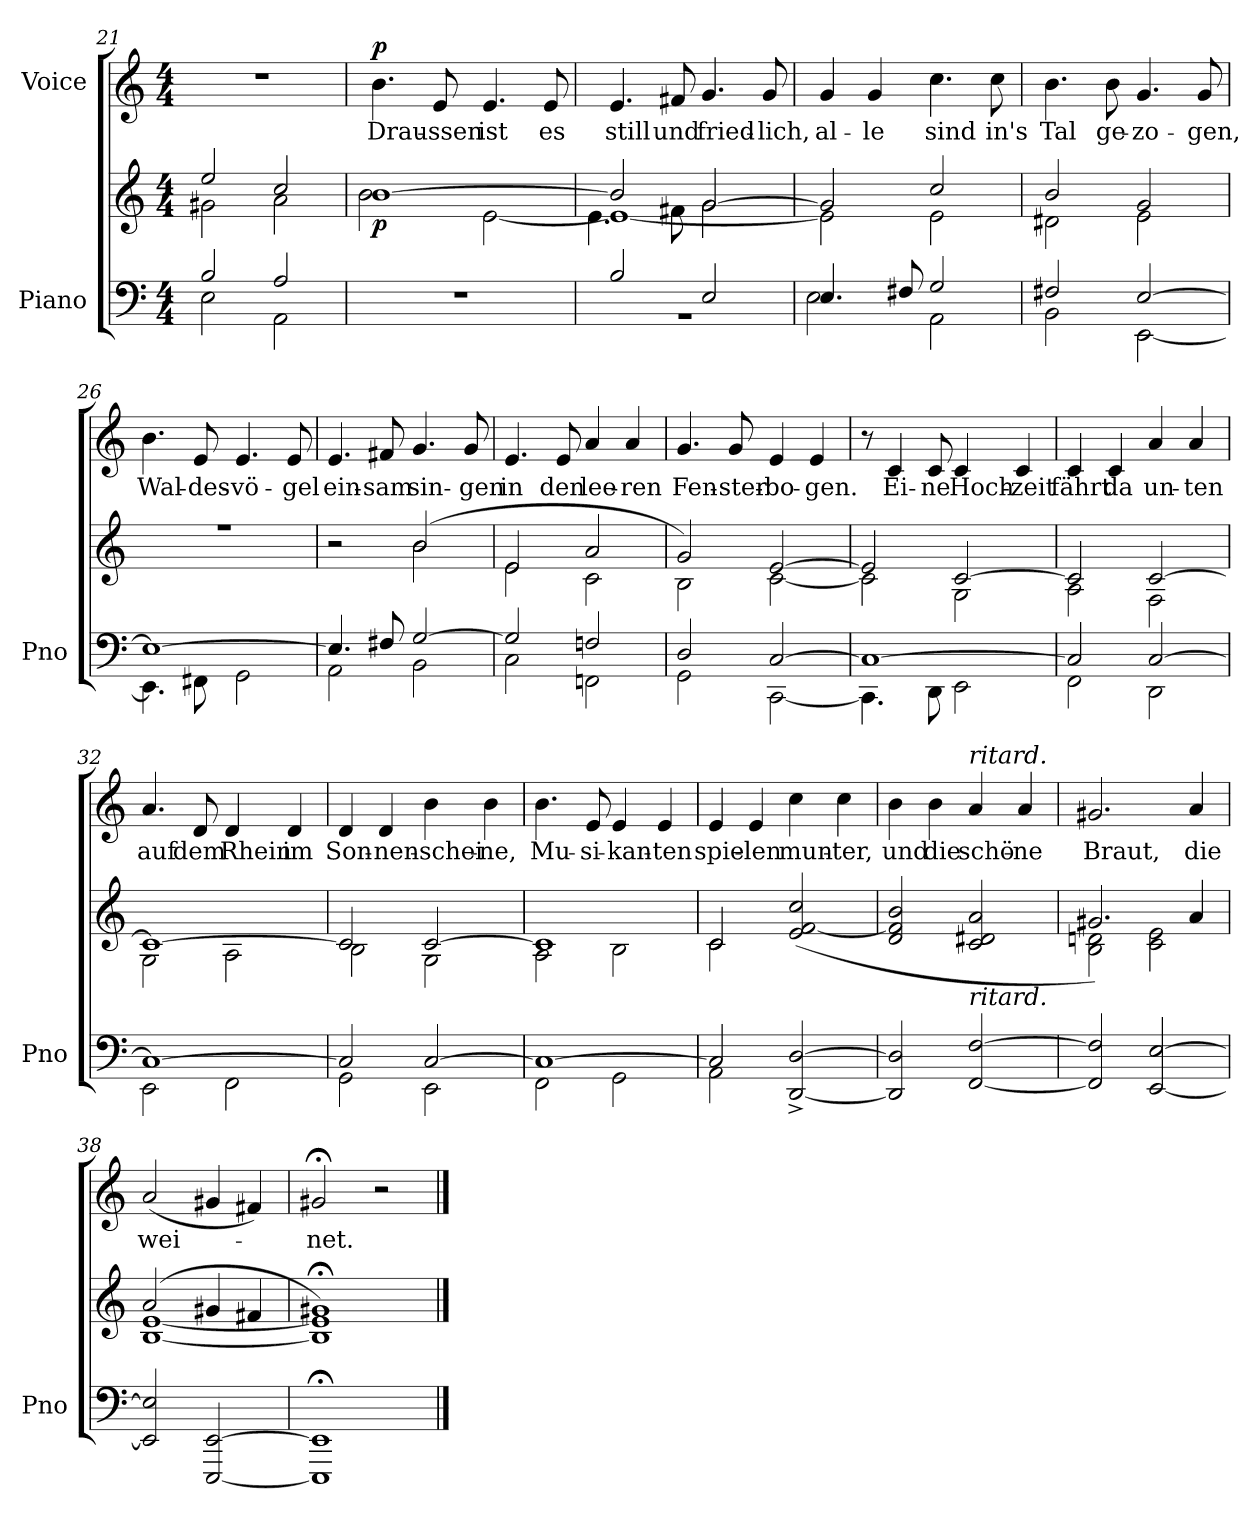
**kern	**kern	**dynam	**kern	**text	**dynam
*part2	*part2	*part2	*part1	*part1	*part1
*staff3	*staff2	*staff2/3	*staff1	*staff1	*staff1
*I"Piano	*	*	*I"Voice	*	*
*I'Pno	*	*	*	*	*
*clefF4	*clefG2	*	*clefG2	*	*
*k[]	*k[]	*	*k[]	*	*
*M4/4	*M4/4	*	*M4/4	*	*
=21	=21	=21	=21	=21	=21
*^	*^	*	*	*	*
2B/	2E\	2ee/	2g#X\	.	1r	.	.
2A/	2AA\	2cc/	2a\	.	.	.	.
=22	=22	=22	=22	=22	=22	=22	=22
!	!	!	!	!LO:DY:b	!	!	!LO:DY:a
*v	*v	*	*	*	*	*	*
1r	[1b	2b\	p	4.b\	Drau-	p
.	.	.	.	8e/	-ssen	.
.	.	[2e\	.	4.e/	ist	.
.	.	.	.	8e/	es	.
=23	=23	=23	=23	=23	=23	=23
*^	*	*^	*	*	*	*
2B/	1r	2b/]	1e_	4.e\	.	4.e/	still	.
.	.	.	.	8f#X\	.	8f#X/	und	.
2E/	.	[2g/	.	2g\	.	4.g/	fried-	.
.	.	.	.	.	.	8g/	-lich,	.
*	*	*	*v	*v	*	*	*	*
=24	=24	=24	=24	=24	=24	=24	=24
4.E/	2E\	2g/]	2e\]	.	4g/	al-	.
.	.	.	.	.	4g/	-le	.
8F#X/	.	.	.	.	.	.	.
2G/	2AA\	2cc/	2e\	.	4.cc\	sind	.
.	.	.	.	.	8cc\	in's	.
=25	=25	=25	=25	=25	=25	=25	=25
2F#X/	2BB\	2b/	2d#X\	.	4.b\	Tal	.
.	.	.	.	.	8b\	ge-	.
[2E/	[2EE\	2g/	2e\	.	4.g/	-zo-	.
.	.	.	.	.	8g/	-gen,	.
=26	=26	=26	=26	=26	=26	=26	=26
1E_	4.EE\]	1r	1ryy	.	4.b\	Wal-	.
.	8FF#X\	.	.	.	8e/	-des-	.
.	2GG\	.	.	.	4.e/	-vö-	.
.	.	.	.	.	8e/	-gel	.
=27	=27	=27	=27	=27	=27	=27	=27
4.E/]	2AA\	2r	2ryy	.	4.e/	ein-	.
8F#X/	.	.	.	.	8f#X/	-sam	.
[2G/	2BB\	(2b/	2b\	.	4.g/	sin-	.
.	.	.	.	.	8g/	-gen	.
=28	=28	=28	=28	=28	=28	=28	=28
2G/]	2C\	2e/	2e\	.	4.e/	in	.
.	.	.	.	.	8e/	den	.
2Fn/	2FFn\	2a/	2c\	.	4a/	lee-	.
.	.	.	.	.	4a/	-ren	.
=29	=29	=29	=29	=29	=29	=29	=29
2D/	2GG\	2g/)	2B\	.	4.g/	Fen-	.
.	.	.	.	.	8g/	-ster-	.
[2C/	[2CC\	[2e/	[2c\	.	4e/	-bo-	.
.	.	.	.	.	4e/	-gen.	.
=30	=30	=30	=30	=30	=30	=30	=30
1C_	4.CC\]	2e/]	2c\]	.	8r	.	.
.	.	.	.	.	4c/	Ei-	.
.	8DD\	.	.	.	8c/	-ne	.
.	2EE\	[2c/	2G\	.	4c/	Hoch-	.
.	.	.	.	.	4c/	-zeit	.
=31	=31	=31	=31	=31	=31	=31	=31
2C/]	2FF\	2c/]	2A\	.	4c/	fährt	.
.	.	.	.	.	4c/	da	.
[2C/	2DD\	[2c/	2F\	.	4a/	un-	.
.	.	.	.	.	4a/	-ten	.
=32	=32	=32	=32	=32	=32	=32	=32
1C_	2EE\	1c_	2G\	.	4.a/	auf	.
.	.	.	.	.	8d/	dem	.
.	2FF\	.	2A\	.	4d/	Rhein	.
.	.	.	.	.	4d/	im	.
=33	=33	=33	=33	=33	=33	=33	=33
2C/]	2GG\	2c/]	2B\	.	4d/	Son-	.
.	.	.	.	.	4d/	-nen-	.
[2C/	2EE\	[2c/	2G\	.	4b\	-schei-	.
.	.	.	.	.	4b\	-ne,	.
=34	=34	=34	=34	=34	=34	=34	=34
1C_	2FF\	1c]	2A\	.	4.b\	Mu-	.
.	.	.	.	.	8e/	-si-	.
.	2GG\	.	2B\	.	4e/	-kan-	.
.	.	.	.	.	4e/	-ten	.
=35	=35	=35	=35	=35	=35	=35	=35
2C/]	2AA\	2c/	2c\	.	4e/	spie-	.
.	.	.	.	.	4e/	-len	.
[<2DD/^ [2D/^	2ryy	(2e/ [2f/ 2cc/	2ryy	.	4cc\	mun-	.
.	.	.	.	.	4cc\	-ter,	.
*v	*v	*	*	*	*	*	*
=36	=36	=36	=36	=36	=36	=36
2DD/] 2D/]	2d/ 2f/] 2b/	1ryy	.	4b\	und	.
.	.	.	.	4b\	die	.
!	!	!	!	!LO:TX:a:i:t=ritard.	!	!
!LO:TX:a:i:t=ritard.	!	!	!	!	!	!
[2FF/ [2F/	2c/ 2d#X/ 2a/	.	.	4a/	schö-	.
.	.	.	.	4a/	-ne	.
=37	=37	=37	=37	=37	=37	=37
2FF/] 2F/]	2.g#X/)	2B\ 2dn\	.	2.g#X/	Braut,	.
[2EE/ [2E/	.	2c\ 2e\	.	.	.	.
.	4a/	.	.	4a/	die	.
=38	=38	=38	=38	=38	=38	=38
2EE/] 2E/]	(2a/	[1B [1e	.	(2a/	wei-	.
[2EEE/ [2EE/	4g#X/	.	.	4g#X/	.	.
.	4f#X/	.	.	4f#X/)	.	.
*	*v	*v	*	*	*	*
=39	=39	=39	=39	=39	=39
1EEE];< 1EE];<	1B];< 1e];< 1g#X;<)	.	2g#X;</	-net.	.
.	.	.	2r	.	.
==	==	==	==	==	==
*-	*-	*-	*-	*-	*-
